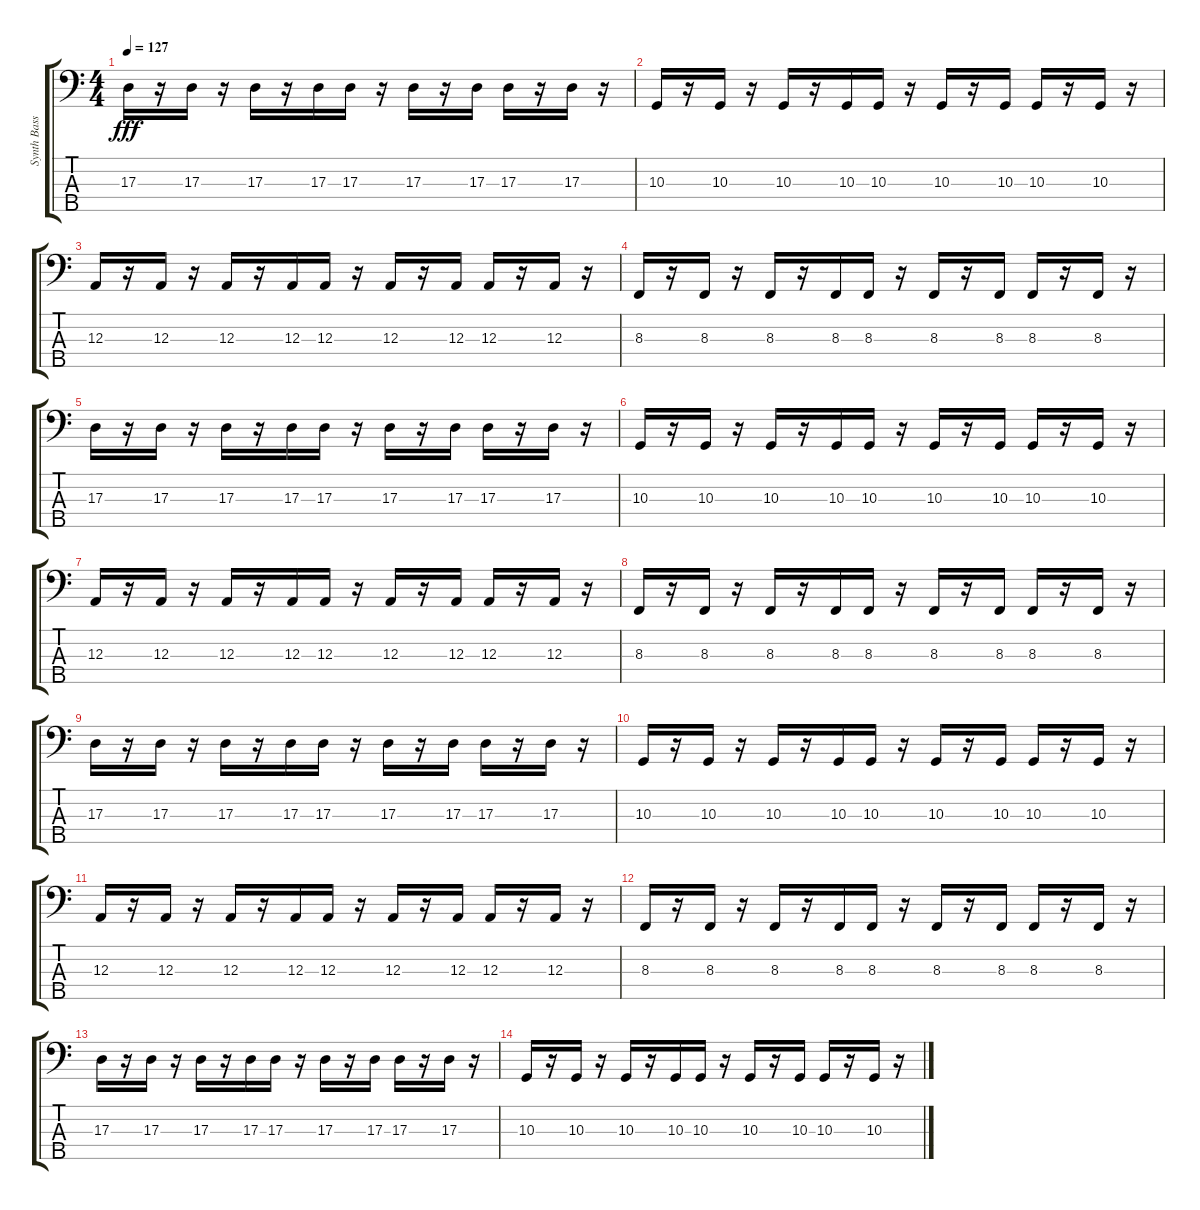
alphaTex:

\track ("Synth Bass" "Synth Bass") {instrument lead1square}
\staff {score tabs}
\tuning (G2 D2 A1 E1 B0) {hide}
\ts (4 4)
\tempo 127
\clef f4
\ks c
17.3.16{dy fff} r.16 17.3.16 r.16 17.3.16 r.16 17.3.16 17.3.16 r.16 17.3.16 r.16 17.3.16 17.3.16 r.16 17.3.16 r.16 |
10.3.16 r.16 10.3.16 r.16 10.3.16 r.16 10.3.16 10.3.16 r.16 10.3.16 r.16 10.3.16 10.3.16 r.16 10.3.16 r.16 |
12.3.16 r.16 12.3.16 r.16 12.3.16 r.16 12.3.16 12.3.16 r.16 12.3.16 r.16 12.3.16 12.3.16 r.16 12.3.16 r.16 |
8.3.16 r.16 8.3.16 r.16 8.3.16 r.16 8.3.16 8.3.16 r.16 8.3.16 r.16 8.3.16 8.3.16 r.16 8.3.16 r.16 |
17.3.16 r.16 17.3.16 r.16 17.3.16 r.16 17.3.16 17.3.16 r.16 17.3.16 r.16 17.3.16 17.3.16 r.16 17.3.16 r.16 |
10.3.16 r.16 10.3.16 r.16 10.3.16 r.16 10.3.16 10.3.16 r.16 10.3.16 r.16 10.3.16 10.3.16 r.16 10.3.16 r.16 |
12.3.16 r.16 12.3.16 r.16 12.3.16 r.16 12.3.16 12.3.16 r.16 12.3.16 r.16 12.3.16 12.3.16 r.16 12.3.16 r.16 |
8.3.16 r.16 8.3.16 r.16 8.3.16 r.16 8.3.16 8.3.16 r.16 8.3.16 r.16 8.3.16 8.3.16 r.16 8.3.16 r.16 |
17.3.16 r.16 17.3.16 r.16 17.3.16 r.16 17.3.16 17.3.16 r.16 17.3.16 r.16 17.3.16 17.3.16 r.16 17.3.16 r.16 |
10.3.16 r.16 10.3.16 r.16 10.3.16 r.16 10.3.16 10.3.16 r.16 10.3.16 r.16 10.3.16 10.3.16 r.16 10.3.16 r.16 |
12.3.16 r.16 12.3.16 r.16 12.3.16 r.16 12.3.16 12.3.16 r.16 12.3.16 r.16 12.3.16 12.3.16 r.16 12.3.16 r.16 |
8.3.16 r.16 8.3.16 r.16 8.3.16 r.16 8.3.16 8.3.16 r.16 8.3.16 r.16 8.3.16 8.3.16 r.16 8.3.16 r.16 |
17.3.16 r.16 17.3.16 r.16 17.3.16 r.16 17.3.16 17.3.16 r.16 17.3.16 r.16 17.3.16 17.3.16 r.16 17.3.16 r.16 |
10.3.16 r.16 10.3.16 r.16 10.3.16 r.16 10.3.16 10.3.16 r.16 10.3.16 r.16 10.3.16 10.3.16 r.16 10.3.16 r.16
